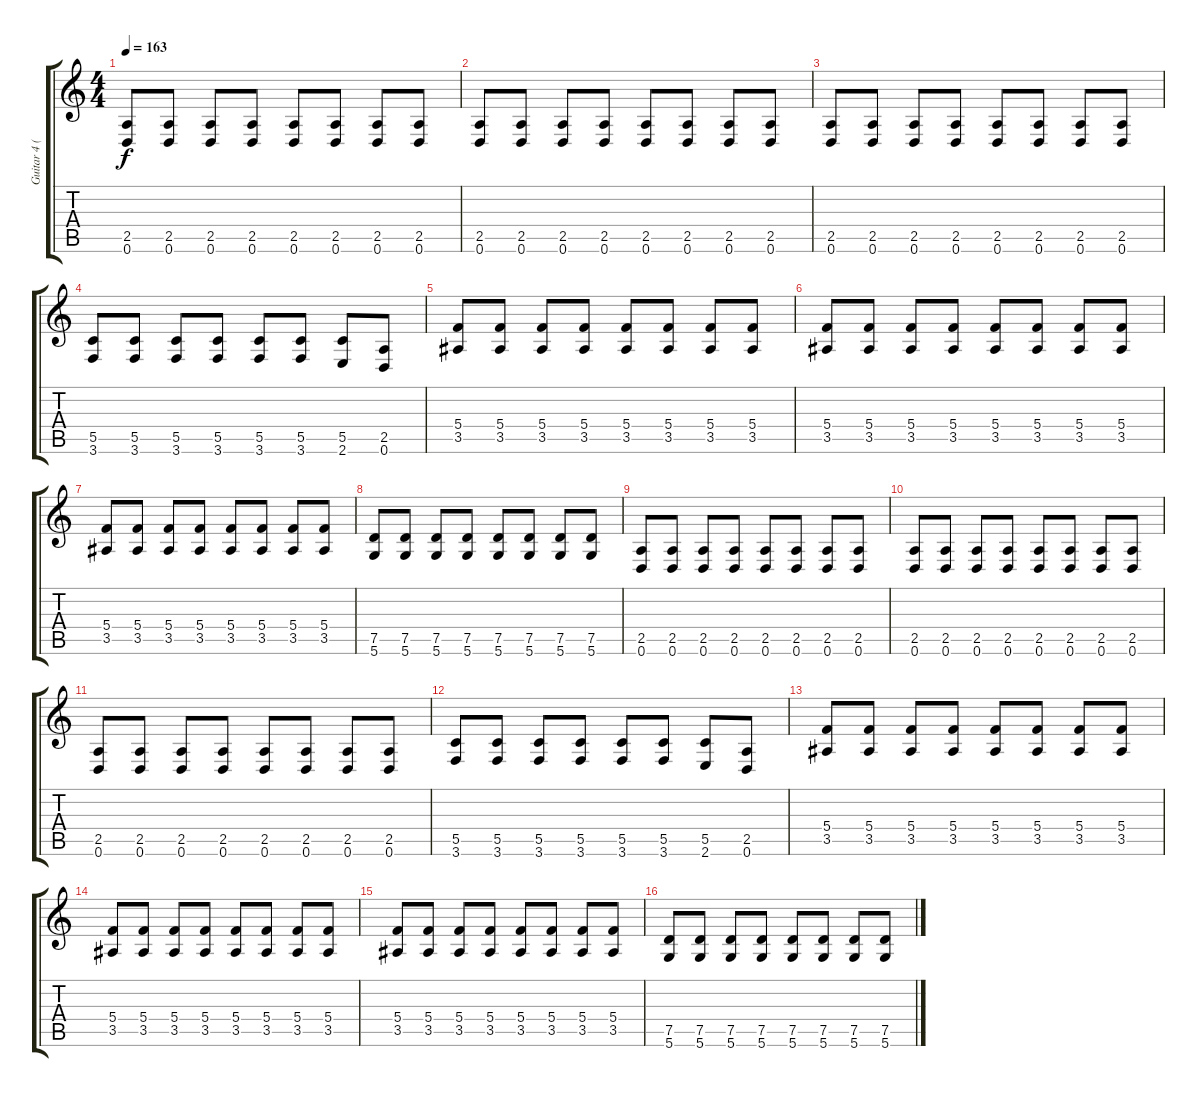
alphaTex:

\track ("Guitar 4 (Dist)" "Guitar 4 (") {instrument distortionguitar}
\staff {score tabs}
\tuning (D4 A3 F3 C3 G2 D2) {hide}
\ts (4 4)
\tempo 163
\clef g2
\ks c
(2.5 0.6).8{dy f instrument distortionguitar} (2.5 0.6).8 (2.5 0.6).8 (2.5 0.6).8 (2.5 0.6).8 (2.5 0.6).8 (2.5 0.6).8 (2.5 0.6).8 |
(2.5 0.6).8 (2.5 0.6).8 (2.5 0.6).8 (2.5 0.6).8 (2.5 0.6).8 (2.5 0.6).8 (2.5 0.6).8 (2.5 0.6).8 |
(2.5 0.6).8 (2.5 0.6).8 (2.5 0.6).8 (2.5 0.6).8 (2.5 0.6).8 (2.5 0.6).8 (2.5 0.6).8 (2.5 0.6).8 |
(5.5 3.6).8 (5.5 3.6).8 (5.5 3.6).8 (5.5 3.6).8 (5.5 3.6).8 (5.5 3.6).8 (5.5 2.6).8 (2.5 0.6).8 |
(5.4 3.5).8 (5.4 3.5).8 (5.4 3.5).8 (5.4 3.5).8 (5.4 3.5).8 (5.4 3.5).8 (5.4 3.5).8 (5.4 3.5).8 |
(5.4 3.5).8 (5.4 3.5).8 (5.4 3.5).8 (5.4 3.5).8 (5.4 3.5).8 (5.4 3.5).8 (5.4 3.5).8 (5.4 3.5).8 |
(5.4 3.5).8 (5.4 3.5).8 (5.4 3.5).8 (5.4 3.5).8 (5.4 3.5).8 (5.4 3.5).8 (5.4 3.5).8 (5.4 3.5).8 |
(7.5 5.6).8 (7.5 5.6).8 (7.5 5.6).8 (7.5 5.6).8 (7.5 5.6).8 (7.5 5.6).8 (7.5 5.6).8 (7.5 5.6).8 |
(2.5 0.6).8 (2.5 0.6).8 (2.5 0.6).8 (2.5 0.6).8 (2.5 0.6).8 (2.5 0.6).8 (2.5 0.6).8 (2.5 0.6).8 |
(2.5 0.6).8 (2.5 0.6).8 (2.5 0.6).8 (2.5 0.6).8 (2.5 0.6).8 (2.5 0.6).8 (2.5 0.6).8 (2.5 0.6).8 |
(2.5 0.6).8 (2.5 0.6).8 (2.5 0.6).8 (2.5 0.6).8 (2.5 0.6).8 (2.5 0.6).8 (2.5 0.6).8 (2.5 0.6).8 |
(5.5 3.6).8 (5.5 3.6).8 (5.5 3.6).8 (5.5 3.6).8 (5.5 3.6).8 (5.5 3.6).8 (5.5 2.6).8 (2.5 0.6).8 |
(5.4 3.5).8 (5.4 3.5).8 (5.4 3.5).8 (5.4 3.5).8 (5.4 3.5).8 (5.4 3.5).8 (5.4 3.5).8 (5.4 3.5).8 |
(5.4 3.5).8 (5.4 3.5).8 (5.4 3.5).8 (5.4 3.5).8 (5.4 3.5).8 (5.4 3.5).8 (5.4 3.5).8 (5.4 3.5).8 |
(5.4 3.5).8 (5.4 3.5).8 (5.4 3.5).8 (5.4 3.5).8 (5.4 3.5).8 (5.4 3.5).8 (5.4 3.5).8 (5.4 3.5).8 |
(7.5 5.6).8 (7.5 5.6).8 (7.5 5.6).8 (7.5 5.6).8 (7.5 5.6).8 (7.5 5.6).8 (7.5 5.6).8 (7.5 5.6).8
